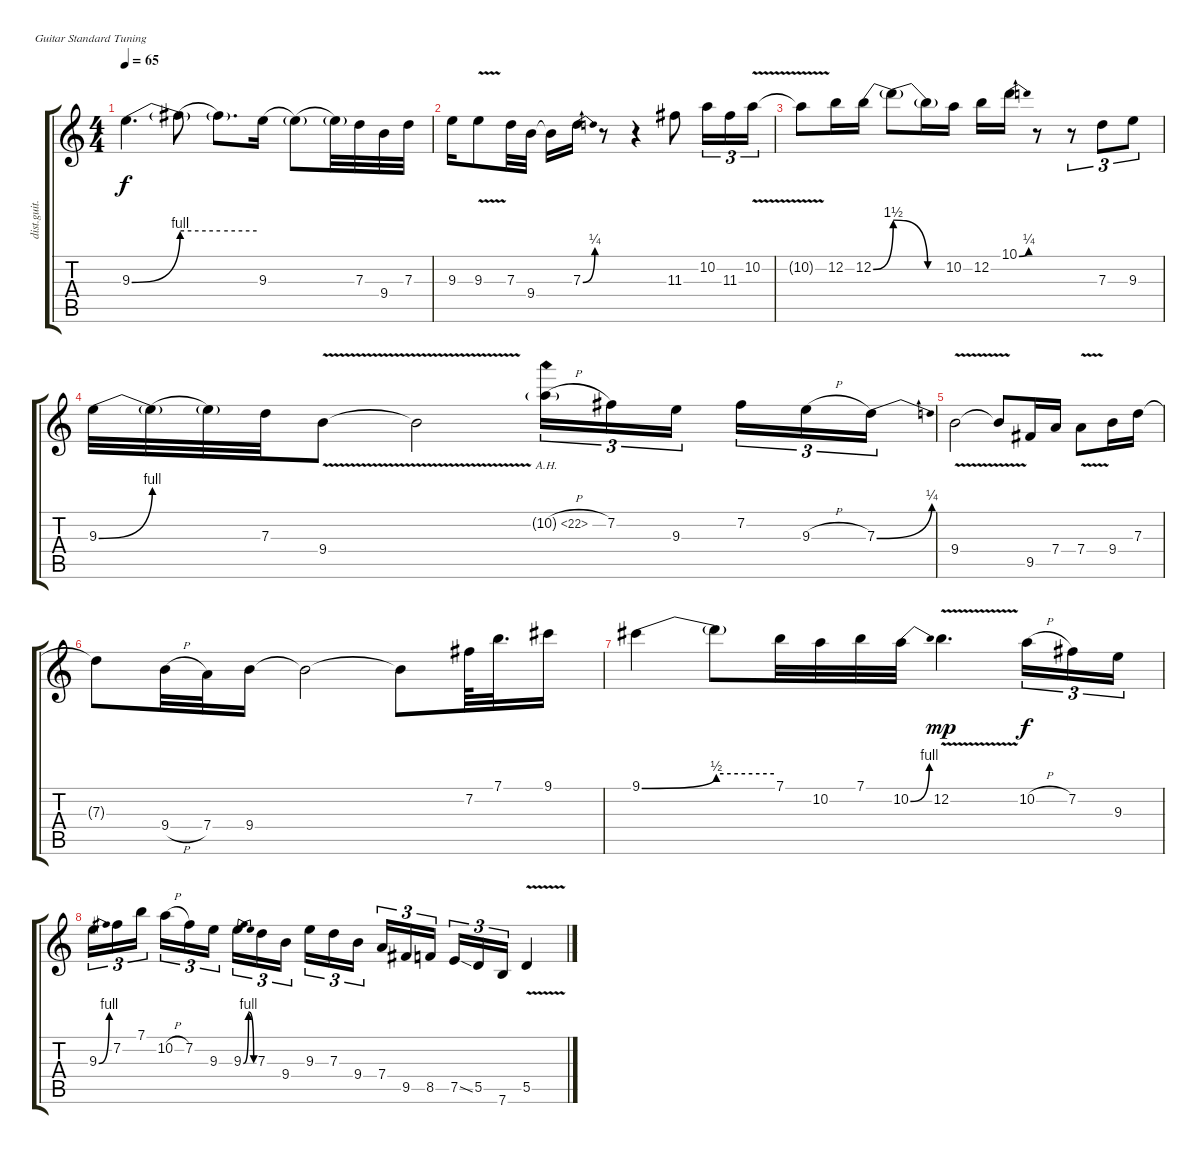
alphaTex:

\defaultSystemsLayout 4
\bracketExtendMode groupsimilarinstruments
\otherSystemsTrackNameOrientation horizontal
\track ("Solo/Fills" "dist.guit.") {instrument distortionguitar}
\staff {score tabs}
\tuning (E4 B3 G3 D3 A2 E2)
\ts (4 4)
\tempo 65
\clef g2
\ks c
9.3{be (bend 0 0 60 4)}.4{d dy f} 9.3{be (hold 0 4 60 4) t}.8 9.3{be (hold 0 4 60 4) t}.8{d} 9.3{be (hold 0 0 60 0)}.16 9.3{be (hold 0 0 60 0) t}.8 9.3{be (hold 0 0 60 0) t}.32 7.3.32 9.4.32 7.3.32 |
9.3.16 9.3{v}.8 7.3.32 9.4.32 9.4{t}.16 7.3{be (bend 0 0 30 1)}.16 r.8 r.4 11.3{acc #}.8 10.2.16{tu (3 2)} 11.3{acc #}.16{tu (3 2)} 10.2{v}.16{tu (3 2)} |
10.2{v t}.8 12.2.16 12.2{be (bend 0 0 60 6)}.16 12.2{be (release 0 6 60 0) t}.8 12.2{be (hold 0 0 60 0) t}.16 10.2.16 12.2.16 10.1{be (bend 0 0 30 1)}.16 r.8 r.8{tu (3 2)} 7.3.8{tu (3 2)} 9.3.8{tu (3 2)} |
9.3{be (bend 0 0 60 4)}.32 9.3{be (hold 0 0 60 0) t}.32 9.3{be (hold 0 0 60 0) t}.32 7.3.32 9.4{v}.8 9.4{v t}.2 10.2{ah 12 h g}.16{tu (3 2)} 7.2{acc #}.16{tu (3 2)} 9.3.16{tu (3 2)} 7.2{acc #}.16{tu (3 2)} 9.3{h}.16{tu (3 2)} 7.3{be (bend 0 0 30 1)}.16{tu (3 2)} |
9.4{v}.2 9.4{v t}.8 9.5{acc #}.16 7.4.16 7.4{v}.8 9.4.16 7.3.16 |
7.3{t}.8 9.4{h}.32 7.4.32 9.4.16 9.4{t}.2 9.4{t}.8 7.2{acc #}.64 7.1.32{d} 9.1{acc #}.16 |
9.1{be (bend 0 0 60 2) acc #}.4 9.1{be (hold 0 2 60 2) t}.8 7.1.32 10.2.32 7.1.32 10.2{be (bend 0 0 30 4)}.32 12.2{v}.4{d dy mp} 10.2{h}.16{tu (3 2) dy f} 7.2{acc #}.16{tu (3 2)} 9.3.16{tu (3 2)} |
9.3{be (bend 0 0 30 4)}.16{tu (3 2)} 7.2{acc #}.16{tu (3 2)} 7.1.16{tu (3 2)} 10.2{h}.16{tu (3 2)} 7.2{acc #}.16{tu (3 2)} 9.3.16{tu (3 2)} 9.3{be (bendrelease 0 0 15 4 30 4 45 0)}.16{tu (3 2)} 7.3.16{tu (3 2)} 9.4.16{tu (3 2)} 9.3.16{tu (3 2)} 7.3.16{tu (3 2)} 9.4.16{tu (3 2)} 7.4.16{tu (3 2)} 9.5{acc #}.16{tu (3 2)} 8.5.16{tu (3 2)} 7.5{ss}.16{tu (3 2)} 5.5.16{tu (3 2)} 7.6.16{tu (3 2)} 5.5{v}.4
